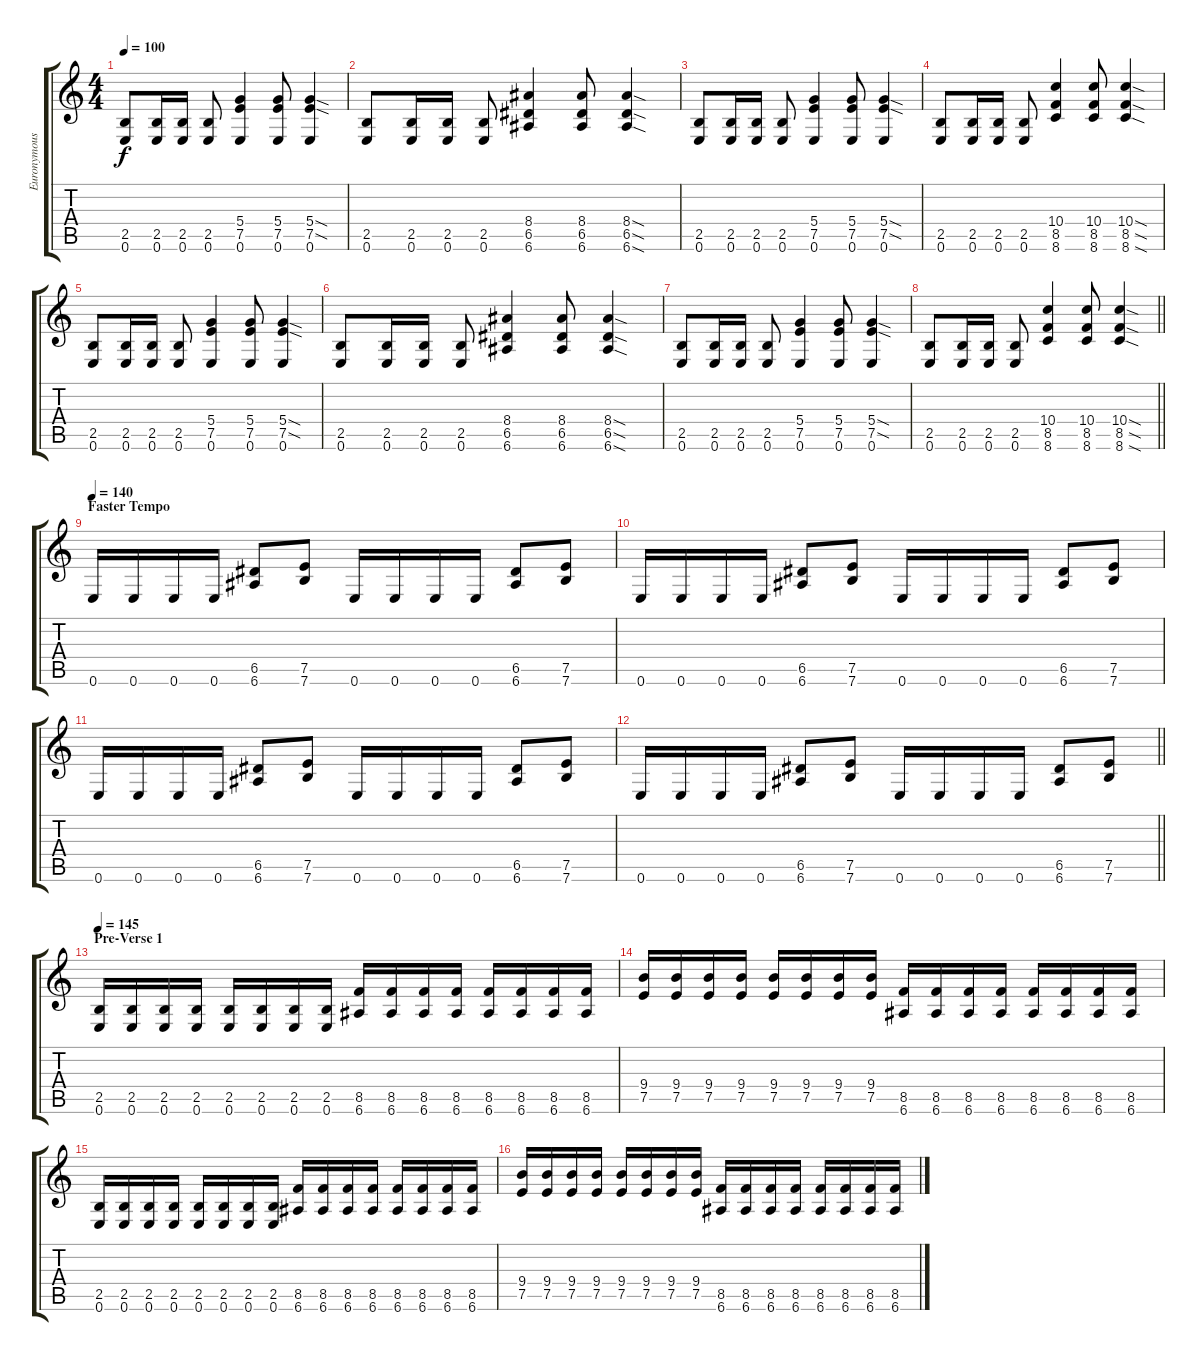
\track ("Euronymous" "Euronymous") {instrument distortionguitar}
\staff {score tabs}
\tuning (E4 B3 G3 D3 A2 E2) {hide}
\ts (4 4)
\tempo 100
\clef g2
\ks c
(2.5 0.6).8{dy f} (2.5 0.6).16 (2.5 0.6).16 (2.5 0.6).8 (5.4 7.5 0.6).4 (5.4 7.5 0.6).8 (5.4{sod} 7.5{sod} 0.6).4 |
(2.5 0.6).8 (2.5 0.6).16 (2.5 0.6).16 (2.5 0.6).8 (8.4 6.5 6.6).4 (8.4 6.5 6.6).8 (8.4{sod} 6.5{sod} 6.6{sod}).4 |
(2.5 0.6).8 (2.5 0.6).16 (2.5 0.6).16 (2.5 0.6).8 (5.4 7.5 0.6).4 (5.4 7.5 0.6).8 (5.4{sod} 7.5{sod} 0.6).4 |
(2.5 0.6).8 (2.5 0.6).16 (2.5 0.6).16 (2.5 0.6).8 (10.4 8.5 8.6).4 (10.4 8.5 8.6).8 (10.4{sod} 8.5{sod} 8.6{sod}).4 |
(2.5 0.6).8 (2.5 0.6).16 (2.5 0.6).16 (2.5 0.6).8 (5.4 7.5 0.6).4 (5.4 7.5 0.6).8 (5.4{sod} 7.5{sod} 0.6).4 |
(2.5 0.6).8 (2.5 0.6).16 (2.5 0.6).16 (2.5 0.6).8 (8.4 6.5 6.6).4 (8.4 6.5 6.6).8 (8.4{sod} 6.5{sod} 6.6{sod}).4 |
(2.5 0.6).8 (2.5 0.6).16 (2.5 0.6).16 (2.5 0.6).8 (5.4 7.5 0.6).4 (5.4 7.5 0.6).8 (5.4{sod} 7.5{sod} 0.6).4 |
\barLineRight lightlight
(2.5 0.6).8 (2.5 0.6).16 (2.5 0.6).16 (2.5 0.6).8 (10.4 8.5 8.6).4 (10.4 8.5 8.6).8 (10.4{sod} 8.5{sod} 8.6{sod}).4 |
\section ("" "Faster Tempo")
\tempo 135
\tempo 140
0.6.16 0.6.16 0.6.16 0.6.16 (6.5 6.6).8 (7.5 7.6).8 0.6.16 0.6.16 0.6.16 0.6.16 (6.5 6.6).8 (7.5 7.6).8 |
0.6.16 0.6.16 0.6.16 0.6.16 (6.5 6.6).8 (7.5 7.6).8 0.6.16 0.6.16 0.6.16 0.6.16 (6.5 6.6).8 (7.5 7.6).8 |
0.6.16 0.6.16 0.6.16 0.6.16 (6.5 6.6).8 (7.5 7.6).8 0.6.16 0.6.16 0.6.16 0.6.16 (6.5 6.6).8 (7.5 7.6).8 |
\barLineRight lightlight
0.6.16 0.6.16 0.6.16 0.6.16 (6.5 6.6).8 (7.5 7.6).8 0.6.16 0.6.16 0.6.16 0.6.16 (6.5 6.6).8 (7.5 7.6).8 |
\section ("" "Pre-Verse 1")
\tempo 145
(2.5 0.6).16 (2.5 0.6).16 (2.5 0.6).16 (2.5 0.6).16 (2.5 0.6).16 (2.5 0.6).16 (2.5 0.6).16 (2.5 0.6).16 (8.5 6.6).16 (8.5 6.6).16 (8.5 6.6).16 (8.5 6.6).16 (8.5 6.6).16 (8.5 6.6).16 (8.5 6.6).16 (8.5 6.6).16 |
(9.4 7.5).16 (9.4 7.5).16 (9.4 7.5).16 (9.4 7.5).16 (9.4 7.5).16 (9.4 7.5).16 (9.4 7.5).16 (9.4 7.5).16 (8.5 6.6).16 (8.5 6.6).16 (8.5 6.6).16 (8.5 6.6).16 (8.5 6.6).16 (8.5 6.6).16 (8.5 6.6).16 (8.5 6.6).16 |
(2.5 0.6).16 (2.5 0.6).16 (2.5 0.6).16 (2.5 0.6).16 (2.5 0.6).16 (2.5 0.6).16 (2.5 0.6).16 (2.5 0.6).16 (8.5 6.6).16 (8.5 6.6).16 (8.5 6.6).16 (8.5 6.6).16 (8.5 6.6).16 (8.5 6.6).16 (8.5 6.6).16 (8.5 6.6).16 |
(9.4 7.5).16 (9.4 7.5).16 (9.4 7.5).16 (9.4 7.5).16 (9.4 7.5).16 (9.4 7.5).16 (9.4 7.5).16 (9.4 7.5).16 (8.5 6.6).16 (8.5 6.6).16 (8.5 6.6).16 (8.5 6.6).16 (8.5 6.6).16 (8.5 6.6).16 (8.5 6.6).16 (8.5 6.6).16
